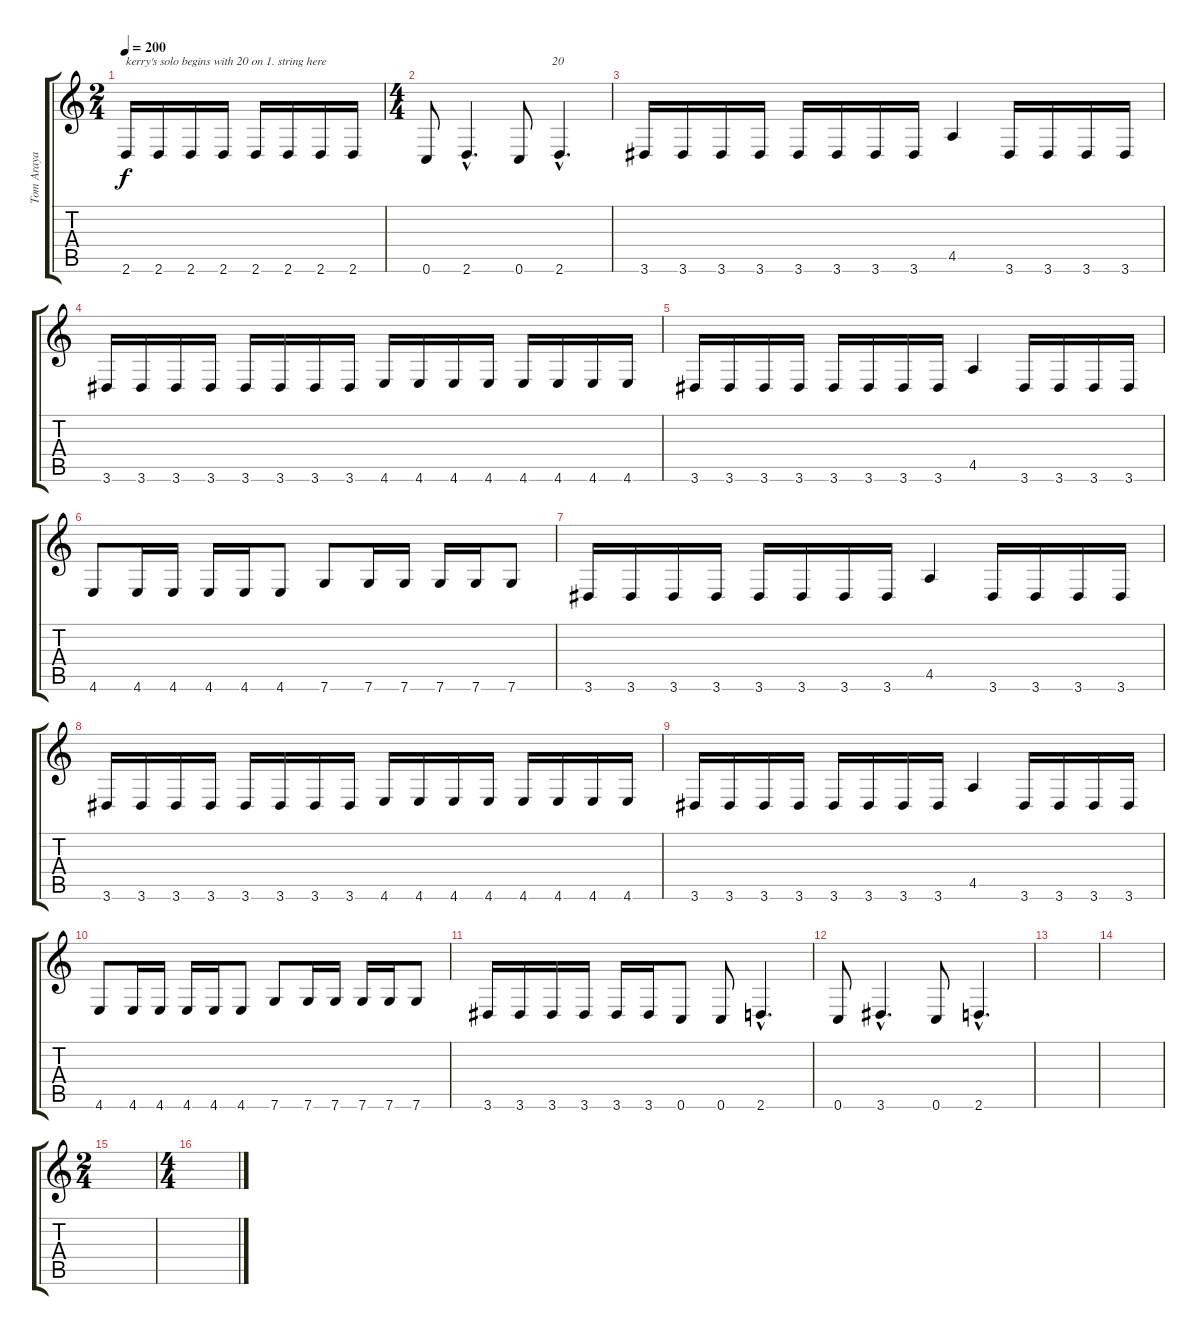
\track ("Tom Araya" "Tom Araya") {instrument electricbasspick}
\staff {score tabs}
\tuning (C4 G3 Eb3 Bb2 F2 C2) {hide}
\ts (2 4)
\tempo 200
\clef g2
\ks c
2.6.16{txt "kerry's solo begins with 20 on 1. string here" dy f} 2.6.16 2.6.16 2.6.16 2.6.16 2.6.16 2.6.16 2.6.16 |
\ts (4 4)
0.6.8 2.6{hac}.4{d} 0.6.8{txt "           20"} 2.6{hac}.4{d} |
3.6.16 3.6.16 3.6.16 3.6.16 3.6.16 3.6.16 3.6.16 3.6.16 4.5.4 3.6.16 3.6.16 3.6.16 3.6.16 |
3.6.16 3.6.16 3.6.16 3.6.16 3.6.16 3.6.16 3.6.16 3.6.16 4.6.16 4.6.16 4.6.16 4.6.16 4.6.16 4.6.16 4.6.16 4.6.16 |
3.6.16 3.6.16 3.6.16 3.6.16 3.6.16 3.6.16 3.6.16 3.6.16 4.5.4 3.6.16 3.6.16 3.6.16 3.6.16 |
4.6.8 4.6.16 4.6.16 4.6.16 4.6.16 4.6.8 7.6.8 7.6.16 7.6.16 7.6.16 7.6.16 7.6.8 |
3.6.16 3.6.16 3.6.16 3.6.16 3.6.16 3.6.16 3.6.16 3.6.16 4.5.4 3.6.16 3.6.16 3.6.16 3.6.16 |
3.6.16 3.6.16 3.6.16 3.6.16 3.6.16 3.6.16 3.6.16 3.6.16 4.6.16 4.6.16 4.6.16 4.6.16 4.6.16 4.6.16 4.6.16 4.6.16 |
3.6.16 3.6.16 3.6.16 3.6.16 3.6.16 3.6.16 3.6.16 3.6.16 4.5.4 3.6.16 3.6.16 3.6.16 3.6.16 |
4.6.8 4.6.16 4.6.16 4.6.16 4.6.16 4.6.8 7.6.8 7.6.16 7.6.16 7.6.16 7.6.16 7.6.8 |
3.6.16 3.6.16 3.6.16 3.6.16 3.6.16 3.6.16 0.6.8 0.6.8 2.6{hac}.4{d} |
0.6.8 3.6{hac}.4{d} 0.6.8 2.6{hac}.4{d} |
|
|
\ts (2 4)
|
\ts (4 4)
